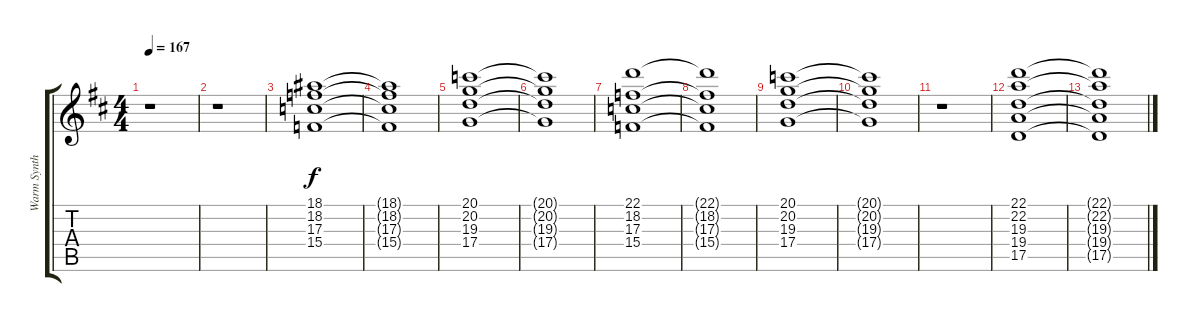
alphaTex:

\track ("Warm Synth" "Warm Synth") {instrument pad2warm}
\staff {score tabs}
\tuning (E4 B3 G3 D3 A2 D2) {hide}
\ts (4 4)
\tempo 167
\clef g2
\ks d
r.1{dy f} |
r.1 |
(18.1 18.2 17.3 15.4).1 |
(18.1{t} 18.2{t} 17.3{t} 15.4{t}).1 |
(20.1 20.2 19.3 17.4).1 |
(20.1{t} 20.2{t} 19.3{t} 17.4{t}).1 |
(22.1 18.2 17.3 15.4).1 |
(22.1{t} 18.2{t} 17.3{t} 15.4{t}).1 |
(20.1 20.2 19.3 17.4).1 |
(20.1{t} 20.2{t} 19.3{t} 17.4{t}).1 |
r.1 |
(22.1 22.2 19.3 19.4 17.5).1 |
(22.1{t} 22.2{t} 19.3{t} 19.4{t} 17.5{t}).1
